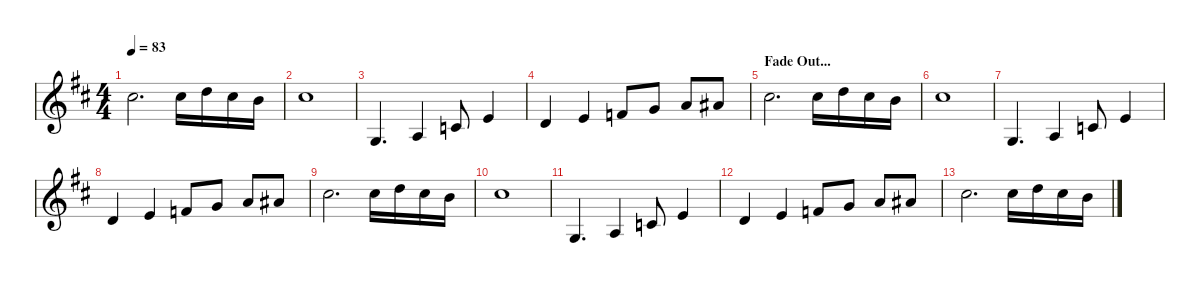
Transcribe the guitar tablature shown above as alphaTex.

\defaultSystemsLayout 4
\hideDynamics
\bracketExtendMode nobrackets
\singleTrackTrackNamePolicy hidden
\multiTrackTrackNamePolicy hidden
\otherSystemsTrackNameOrientation horizontal
\track ("Strings1" "Violin") {defaultSystemsLayout 8 instrument violin}
\staff {score}
\tuning (E5 A4 D4 G3)
\ts (4 4)
\tempo 83
\clef g2
\ks d
4.2{acc #}.2{d dy f beam Down} 4.2{acc #}.16{beam Down} 5.2{acc forcenatural}.16{beam Down} 4.2{acc #}.16{beam Down} 2.2{acc forcenatural}.16{beam Down} |
4.2{acc #}.1{beam Down} |
0.4{acc forcenatural}.4{d beam Up} 2.4{acc forcenatural}.4{beam Up} 5.4{acc forcenatural}.8{beam Up} 2.3{acc forcenatural}.4{beam Up} |
0.3{acc forcenatural}.4{beam Up} 2.3{acc forcenatural}.4{beam Up} 3.3{acc forcenatural}.8{beam Up} 5.3{acc forcenatural}.8{beam Up} 0.2{acc forcenatural}.8{beam Up} 1.2{acc #}.8{beam Up} |
\section ("" "Fade Out...")
4.2{acc #}.2{d beam Down} 4.2{acc #}.16{beam Down} 5.2{acc forcenatural}.16{beam Down} 4.2{acc #}.16{beam Down} 2.2{acc forcenatural}.16{beam Down} |
4.2{acc #}.1{beam Down} |
0.4{acc forcenatural}.4{d beam Up} 2.4{acc forcenatural}.4{beam Up} 5.4{acc forcenatural}.8{beam Up} 2.3{acc forcenatural}.4{beam Up} |
0.3{acc forcenatural}.4{beam Up} 2.3{acc forcenatural}.4{beam Up} 3.3{acc forcenatural}.8{beam Up} 5.3{acc forcenatural}.8{beam Up} 0.2{acc forcenatural}.8{beam Up} 1.2{acc #}.8{beam Up} |
4.2{acc #}.2{d beam Down} 4.2{acc #}.16{beam Down} 5.2{acc forcenatural}.16{beam Down} 4.2{acc #}.16{beam Down} 2.2{acc forcenatural}.16{beam Down} |
4.2{acc #}.1{beam Down} |
0.4{acc forcenatural}.4{d beam Up} 2.4{acc forcenatural}.4{beam Up} 5.4{acc forcenatural}.8{beam Up} 2.3{acc forcenatural}.4{beam Up} |
0.3{acc forcenatural}.4{beam Up} 2.3{acc forcenatural}.4{beam Up} 3.3{acc forcenatural}.8{beam Up} 5.3{acc forcenatural}.8{beam Up} 0.2{acc forcenatural}.8{beam Up} 1.2{acc #}.8{beam Up} |
4.2{acc #}.2{d beam Down} 4.2{acc #}.16{beam Down} 5.2{acc forcenatural}.16{beam Down} 4.2{acc #}.16{beam Down} 2.2{acc forcenatural}.16{beam Down}
